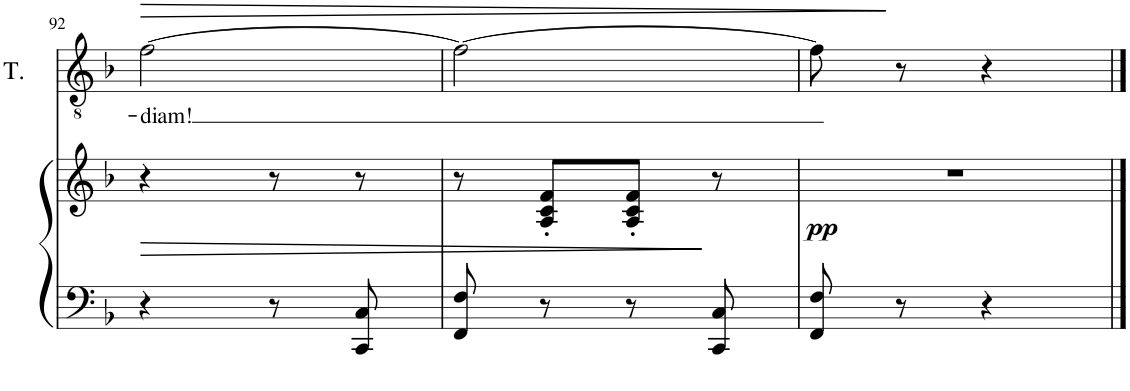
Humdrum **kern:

**kern	**kern	**dynam	**kern	**text	**dynam
*part2	*part2	*part2	*part1	*part1	*part1
*staff3	*staff2	*staff2/3	*staff1	*staff1	*staff1
*I"Piano	*	*	*I"Ténor	*	*
*I'Pno	*	*	*I'T.	*	*
!!LO:PB:g=z
*clefF4	*clefF4	*	*clefGv2	*	*
*k[b-]	*k[b-]	*	*k[b-]	*	*
*M2/4	*M2/4	*	*M2/4	*	*
=92	=92	=92	=92	=92	=92
!	!	!LO:HP:b	!	!LO:LY:b	!LO:HP:b
4r	4r	>	[2f\	-diam!	>
8r	8r	.	.	.	.
8CC/ 8C/	8r	.	.	.	.
=93	=93	=93	=93	=93	=93
8FF/ 8F/	8r	.	2f\_	.	.
8r	8A/' 8c/' 8f/'L	.	.	.	.
8r	8A/' 8c/' 8f/'J	.	.	.	.
8CC/ 8C/	8r	]	.	.	.
=94	=94	=94	=94	=94	=94
!	!	!LO:DY:b	!	!	!
8FF/ 8F/	2r	pp	8f\]	.	.
8r	.	.	8r	.	]
4r	.	.	4r	.	.
==	==	==	==	==	==
*-	*-	*-	*-	*-	*-
